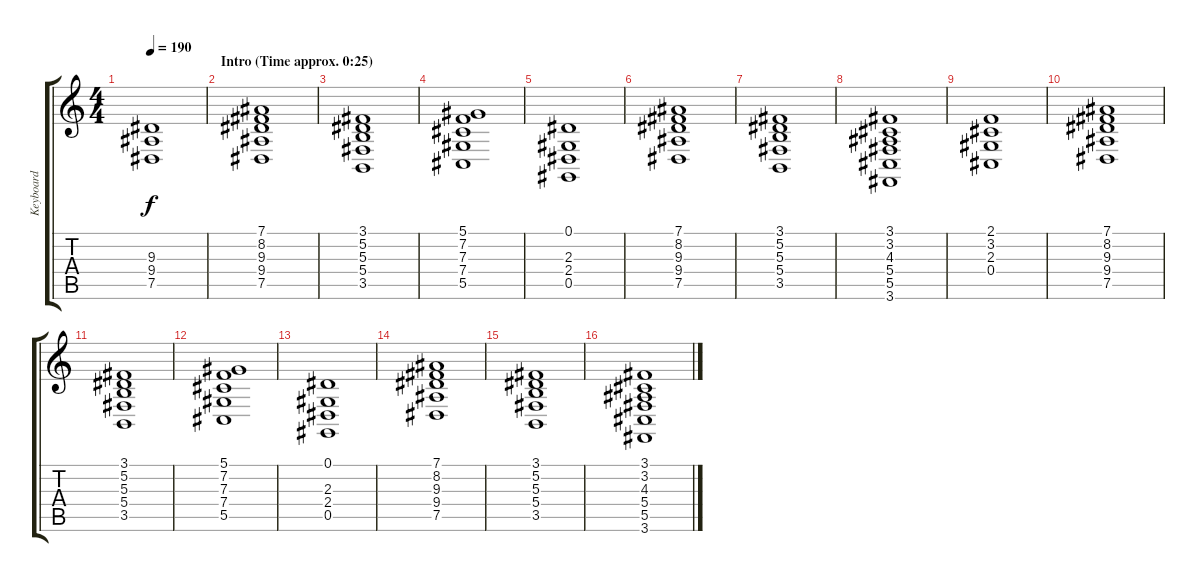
\track ("Keyboard" "Keyboard") {instrument stringensemble1}
\staff {score tabs}
\tuning (Eb4 Bb3 Gb3 Db3 Ab2 Eb2) {hide}
\ts (4 4)
\tempo 190
\clef g2
\ks c
(9.3 9.4 7.5).1{dy f instrument reversecymbal} |
\section ("" "Intro (Time approx. 0:25)")
(7.1 8.2 9.3 9.4 7.5).1{instrument stringensemble1} |
(3.1 5.2 5.3 5.4 3.5).1 |
(5.1 7.2 7.3 7.4 5.5).1 |
(0.1 2.3 2.4 0.5).1 |
(7.1 8.2 9.3 9.4 7.5).1 |
(3.1 5.2 5.3 5.4 3.5).1 |
(3.1 3.2 4.3 5.4 5.5 3.6).1 |
(2.1 3.2 2.3 0.4).1 |
(7.1 8.2 9.3 9.4 7.5).1 |
(3.1 5.2 5.3 5.4 3.5).1 |
(5.1 7.2 7.3 7.4 5.5).1 |
(0.1 2.3 2.4 0.5).1 |
(7.1 8.2 9.3 9.4 7.5).1 |
(3.1 5.2 5.3 5.4 3.5).1 |
(3.1 3.2 4.3 5.4 5.5 3.6).1
